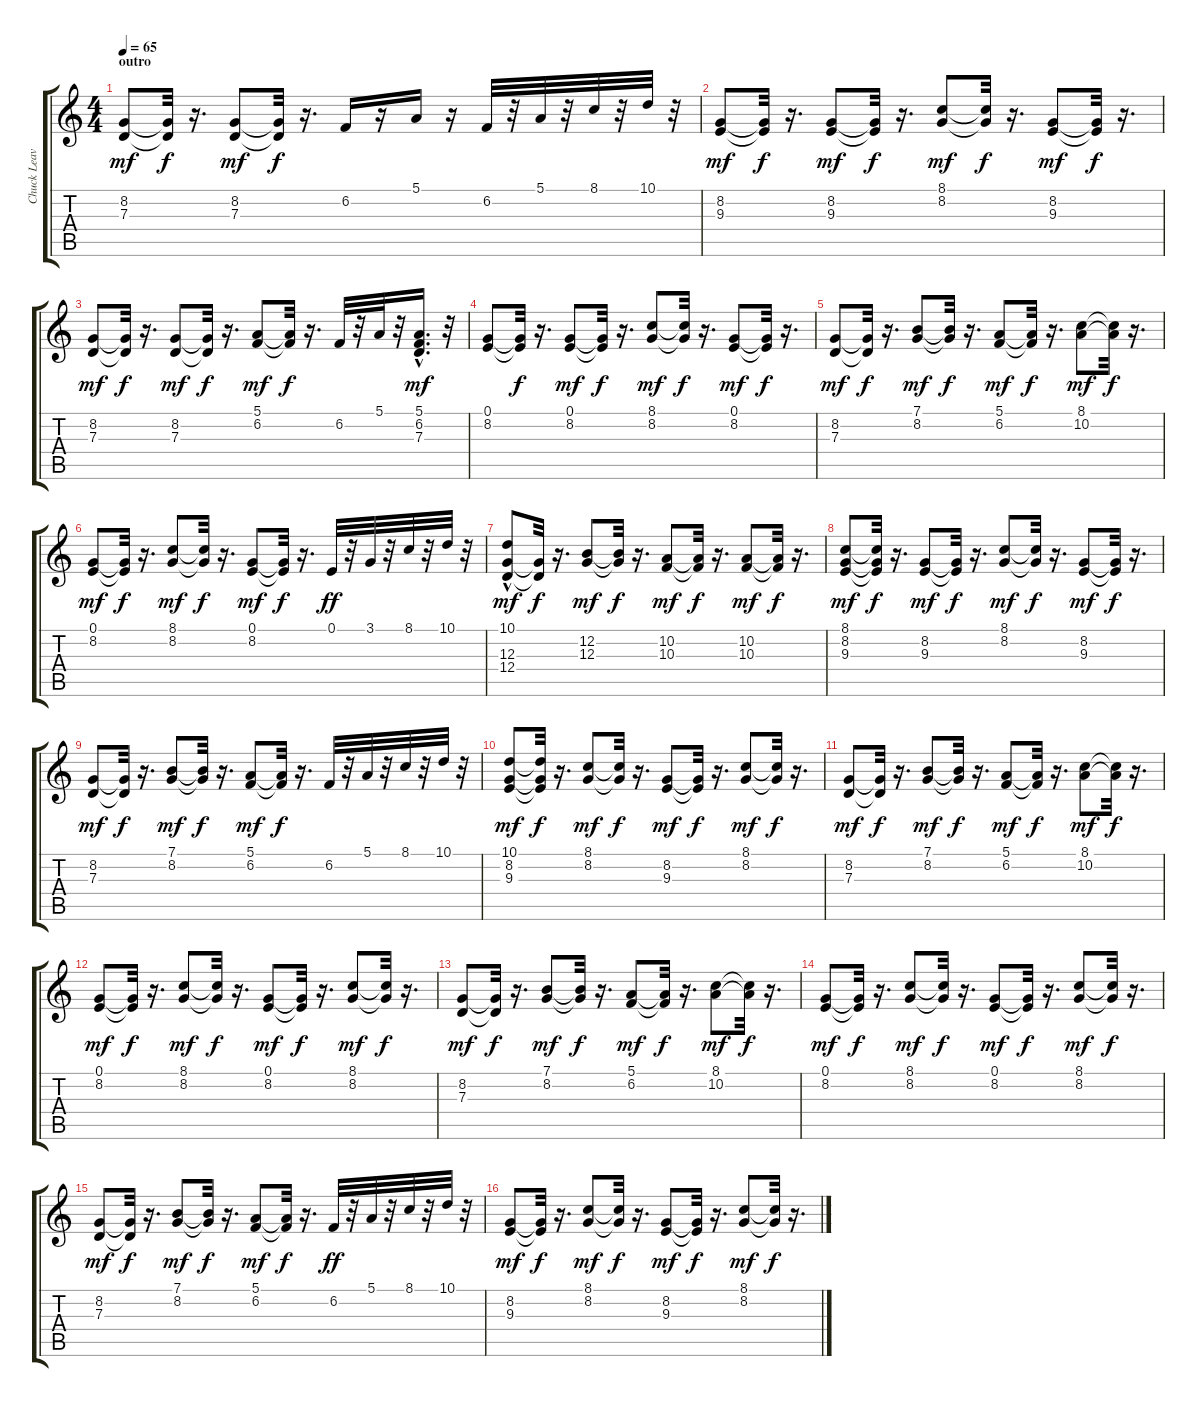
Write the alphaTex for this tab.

\track ("Chuck Leavell" "Chuck Leav") {instrument brightacousticpiano}
\staff {score tabs}
\tuning (E4 B3 G3 D3 A2 E2) {hide}
\ts (4 4)
\section ("" "outro")
\tempo 65
\clef g2
\ks c
(8.2 7.3).8{dy mf} (8.2{t} 7.3{t}).32{dy f} r.16{d} (8.2 7.3).8{dy mf} (8.2{t} 7.3{t}).32{dy f} r.16{d} 6.2.16 r.16 5.1.16 r.16 6.2.32 r.32 5.1.32 r.32 8.1.32 r.32 10.1.32 r.32 |
(8.2 9.3).8{dy mf} (8.2{t} 9.3{t}).32{dy f} r.16{d} (8.2 9.3).8{dy mf} (8.2{t} 9.3{t}).32{dy f} r.16{d} (8.1 8.2).8{dy mf} (8.1{t} 8.2{t}).32{dy f} r.16{d} (8.2 9.3).8{dy mf} (8.2{t} 9.3{t}).32{dy f} r.16{d} |
(8.2 7.3).8{dy mf} (8.2{t} 7.3{t}).32{dy f} r.16{d} (8.2 7.3).8{dy mf} (8.2{t} 7.3{t}).32{dy f} r.16{d} (5.1 6.2).8{dy mf} (5.1{t} 6.2{t}).32{dy f} r.16{d} 6.2.32 r.32 5.1.32 r.32 (5.1{hac} 6.2{hac} 7.3{hac}).16{d dy mf} r.32 |
(0.1 8.2).8 (0.1{t} 8.2{t}).32{dy f} r.16{d} (0.1 8.2).8{dy mf} (0.1{t} 8.2{t}).32{dy f} r.16{d} (8.1 8.2).8{dy mf} (8.1{t} 8.2{t}).32{dy f} r.16{d} (0.1 8.2).8{dy mf} (0.1{t} 8.2{t}).32{dy f} r.16{d} |
(8.2 7.3).8{dy mf} (8.2{t} 7.3{t}).32{dy f} r.16{d} (7.1 8.2).8{dy mf} (7.1{t} 8.2{t}).32{dy f} r.16{d} (5.1 6.2).8{dy mf} (5.1{t} 6.2{t}).32{dy f} r.16{d} (8.1 10.2).8{dy mf} (8.1{t} 10.2{t}).32{dy f} r.16{d} |
(0.1 8.2).8{dy mf} (0.1{t} 8.2{t}).32{dy f} r.16{d} (8.1 8.2).8{dy mf} (8.1{t} 8.2{t}).32{dy f} r.16{d} (0.1 8.2).8{dy mf} (0.1{t} 8.2{t}).32{dy f} r.16{d} 0.1.32{dy ff} r.32 3.1.32 r.32 8.1.32 r.32 10.1.32 r.32 |
(10.1{hac} 12.3 12.4).8{dy mf} (12.3{t} 12.4{t}).32{dy f} r.16{d} (12.2 12.3).8{dy mf} (12.2{t} 12.3{t}).32{dy f} r.16{d} (10.2 10.3).8{dy mf} (10.2{t} 10.3{t}).32{dy f} r.16{d} (10.2 10.3).8{dy mf} (10.2{t} 10.3{t}).32{dy f} r.16{d} |
(8.1 8.2 9.3).8{dy mf} (8.1{t} 8.2{t} 9.3{t}).32{dy f} r.16{d} (8.2 9.3).8{dy mf} (8.2{t} 9.3{t}).32{dy f} r.16{d} (8.1 8.2).8{dy mf} (8.1{t} 8.2{t}).32{dy f} r.16{d} (8.2 9.3).8{dy mf} (8.2{t} 9.3{t}).32{dy f} r.16{d} |
(8.2 7.3).8{dy mf} (8.2{t} 7.3{t}).32{dy f} r.16{d} (7.1 8.2).8{dy mf} (7.1{t} 8.2{t}).32{dy f} r.16{d} (5.1 6.2).8{dy mf} (5.1{t} 6.2{t}).32{dy f} r.16{d} 6.2.32 r.32 5.1.32 r.32 8.1.32 r.32 10.1.32 r.32 |
(10.1 8.2 9.3).8{dy mf} (10.1{t} 8.2{t} 9.3{t}).32{dy f} r.16{d} (8.1 8.2).8{dy mf} (8.1{t} 8.2{t}).32{dy f} r.16{d} (8.2 9.3).8{dy mf} (8.2{t} 9.3{t}).32{dy f} r.16{d} (8.1 8.2).8{dy mf} (8.1{t} 8.2{t}).32{dy f} r.16{d} |
(8.2 7.3).8{dy mf} (8.2{t} 7.3{t}).32{dy f} r.16{d} (7.1 8.2).8{dy mf} (7.1{t} 8.2{t}).32{dy f} r.16{d} (5.1 6.2).8{dy mf} (5.1{t} 6.2{t}).32{dy f} r.16{d} (8.1 10.2).8{dy mf} (8.1{t} 10.2{t}).32{dy f} r.16{d} |
(0.1 8.2).8{dy mf} (0.1{t} 8.2{t}).32{dy f} r.16{d} (8.1 8.2).8{dy mf} (8.1{t} 8.2{t}).32{dy f} r.16{d} (0.1 8.2).8{dy mf} (0.1{t} 8.2{t}).32{dy f} r.16{d} (8.1 8.2).8{dy mf} (8.1{t} 8.2{t}).32{dy f} r.16{d} |
(8.2 7.3).8{dy mf} (8.2{t} 7.3{t}).32{dy f} r.16{d} (7.1 8.2).8{dy mf} (7.1{t} 8.2{t}).32{dy f} r.16{d} (5.1 6.2).8{dy mf} (5.1{t} 6.2{t}).32{dy f} r.16{d} (8.1 10.2).8{dy mf} (8.1{t} 10.2{t}).32{dy f} r.16{d} |
(0.1 8.2).8{dy mf} (0.1{t} 8.2{t}).32{dy f} r.16{d} (8.1 8.2).8{dy mf} (8.1{t} 8.2{t}).32{dy f} r.16{d} (0.1 8.2).8{dy mf} (0.1{t} 8.2{t}).32{dy f} r.16{d} (8.1 8.2).8{dy mf} (8.1{t} 8.2{t}).32{dy f} r.16{d} |
(8.2 7.3).8{dy mf} (8.2{t} 7.3{t}).32{dy f} r.16{d} (7.1 8.2).8{dy mf} (7.1{t} 8.2{t}).32{dy f} r.16{d} (5.1 6.2).8{dy mf} (5.1{t} 6.2{t}).32{dy f} r.16{d} 6.2.32{dy ff} r.32 5.1.32 r.32 8.1.32 r.32 10.1.32 r.32 |
(8.2 9.3).8{dy mf} (8.2{t} 9.3{t}).32{dy f} r.16{d} (8.1 8.2).8{dy mf} (8.1{t} 8.2{t}).32{dy f} r.16{d} (8.2 9.3).8{dy mf} (8.2{t} 9.3{t}).32{dy f} r.16{d} (8.1 8.2).8{dy mf} (8.1{t} 8.2{t}).32{dy f} r.16{d}
